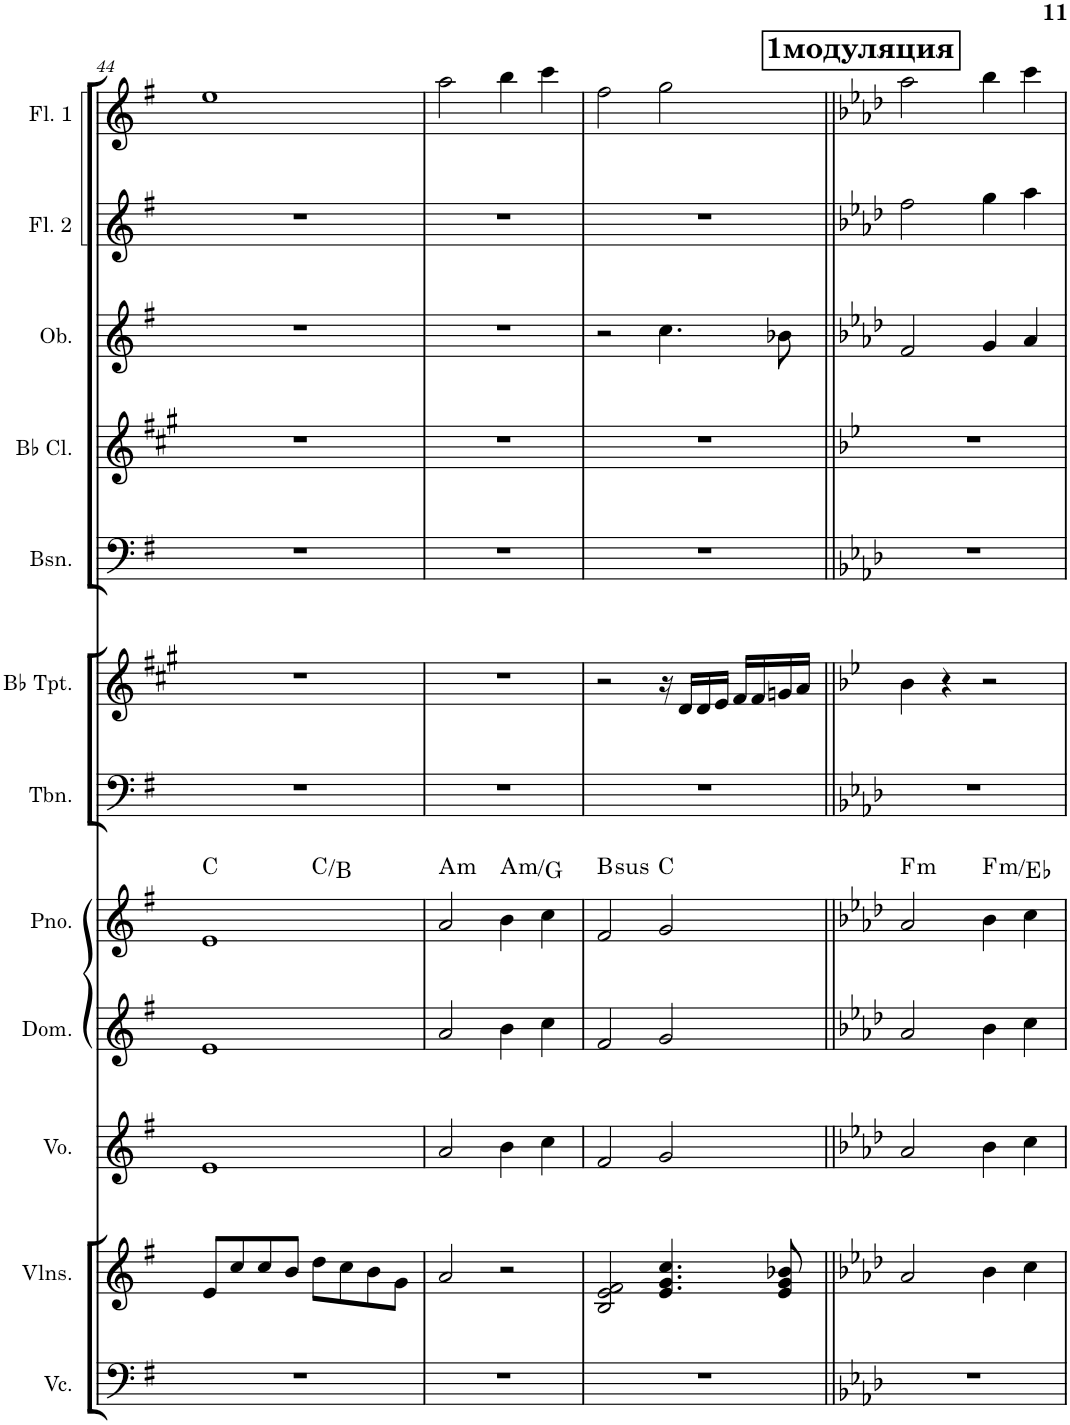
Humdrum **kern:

**kern	**kern	**kern	**kern	**kern	**harte	**kern	**kern	**kern	**kern	**kern	**kern	**kern
*part12	*part11	*part10	*part9	*part8	*part8	*part7	*part6	*part5	*part4	*part3	*part2	*part1
*staff12	*staff11	*staff10	*staff9	*staff8	*	*staff7	*staff6	*staff5	*staff4	*staff3	*staff2	*staff1
*I"Violoncello	*I"Violins	*I"Voice	*I"Domra	*I"Piano	*	*I"Trombone	*I"Bb Trumpet	*I"Bassoon	*I"Bb Clarinet	*I"Oboe	*I"Flute 2	*I"Flute 1
*I'Vc.	*I'Vlns.	*I'Vo.	*I'Dom.	*I'Pno.	*	*I'Tbn.	*I'Bb Tpt.	*I'Bsn.	*I'Bb Cl.	*I'Ob.	*I'Fl. 2	*I'Fl. 1
!!LO:PB:g=z
*clefF4	*clefG2	*clefG2	*clefG2	*clefG2	*	*clefF4	*clefG2	*clefF4	*clefG2	*clefG2	*clefG2	*clefG2
*	*	*	*	*	*	*	*Trd1c2	*	*Trd1c2	*	*	*
*k[f#]	*k[f#]	*k[f#]	*k[f#]	*k[f#]	*	*k[f#]	*k[f#c#g#]	*k[f#]	*k[f#c#g#]	*k[f#]	*k[f#]	*k[f#]
*M4/4	*M4/4	*M4/4	*M4/4	*M4/4	*	*M4/4	*M4/4	*M4/4	*M4/4	*M4/4	*M4/4	*M4/4
=44	=44	=44	=44	=44	=44	=44	=44	=44	=44	=44	=44	=44
*	*	*	*	*^	*	*	*	*	*	*	*	*
1r	8e/L	1e	1e	1e	2ryy	C:maj	1r	1r	1r	1r	1r	1r	1ee
.	8cc/	.	.	.	.	.	.	.	.	.	.	.	.
.	8cc/	.	.	.	.	.	.	.	.	.	.	.	.
.	8b/J	.	.	.	.	.	.	.	.	.	.	.	.
.	8dd\L	.	.	.	2ryy	C:maj/7	.	.	.	.	.	.	.
.	8cc\	.	.	.	.	.	.	.	.	.	.	.	.
.	8b\	.	.	.	.	.	.	.	.	.	.	.	.
.	8g\J	.	.	.	.	.	.	.	.	.	.	.	.
=45	=45	=45	=45	=45	=45	=45	=45	=45	=45	=45	=45	=45	=45
!	!	!	!	!	!	!LO:H:kt=m	!	!	!	!	!	!	!
*	*	*	*	*v	*v	*	*	*	*	*	*	*	*
1r	2a/	2a/	2a/	2a/	A:min	1r	1r	1r	1r	1r	1r	2aa\
!	!	!	!	!	!LO:H:kt=m	!	!	!	!	!	!	!
.	2r	4b\	4b\	4b\	A:min/b7	.	.	.	.	.	.	4bb\
.	.	4cc\	4cc\	4cc\	.	.	.	.	.	.	.	4ccc\
=46	=46	=46	=46	=46	=46	=46	=46	=46	=46	=46	=46	=46
!	!	!	!	!	!LO:H:kt=sus	!	!	!	!	!	!	!
1r	2B/ 2e/ 2f#/	2f#/	2f#/	2f#/	B:sus4	1r	2r	1r	1r	2r	1r	2ff#\
.	4.e/ 4.g/ 4.cc/	2g/	2g/	2g/	C:maj	.	16r	.	.	4.cc\	.	2gg\
.	.	.	.	.	.	.	16d/LL	.	.	.	.	.
.	.	.	.	.	.	.	16d/	.	.	.	.	.
.	.	.	.	.	.	.	16e/JJ	.	.	.	.	.
.	.	.	.	.	.	.	16f#/LL	.	.	.	.	.
.	.	.	.	.	.	.	16f#/	.	.	.	.	.
.	8e/ 8g/ 8b-X/	.	.	.	.	.	16gn/	.	.	8b-X\	.	.
.	.	.	.	.	.	.	16a/JJ	.	.	.	.	.
!!LO:REH:place=s1:a:B:cj:fs=14:t=1модуляция
=47||	=47||	=47||	=47||	=47||	=47||	=47||	=47||	=47||	=47||	=47||	=47||	=47||
*k[b-e-a-d-]	*k[b-e-a-d-]	*k[b-e-a-d-]	*k[b-e-a-d-]	*k[b-e-a-d-]	*	*k[b-e-a-d-]	*k[b-e-]	*k[b-e-a-d-]	*k[b-e-]	*k[b-e-a-d-]	*k[b-e-a-d-]	*k[b-e-a-d-]
!	!	!	!	!	!LO:H:kt=m	!	!	!	!	!	!	!
1r	2a-/	2a-/	2a-/	2a-/	F:min	1r	4b-\	1r	1r	2f/	2ff\	2aa-\
.	.	.	.	.	.	.	4r	.	.	.	.	.
!	!	!	!	!	!LO:H:kt=m	!	!	!	!	!	!	!
.	4b-\	4b-\	4b-\	4b-\	F:min/b7	.	2r	.	.	4g/	4gg\	4bb-\
.	4cc\	4cc\	4cc\	4cc\	.	.	.	.	.	4a-/	4aa-\	4ccc\
=	=	=	=	=	=	=	=	=	=	=	=	=
*-	*-	*-	*-	*-	*-	*-	*-	*-	*-	*-	*-	*-
